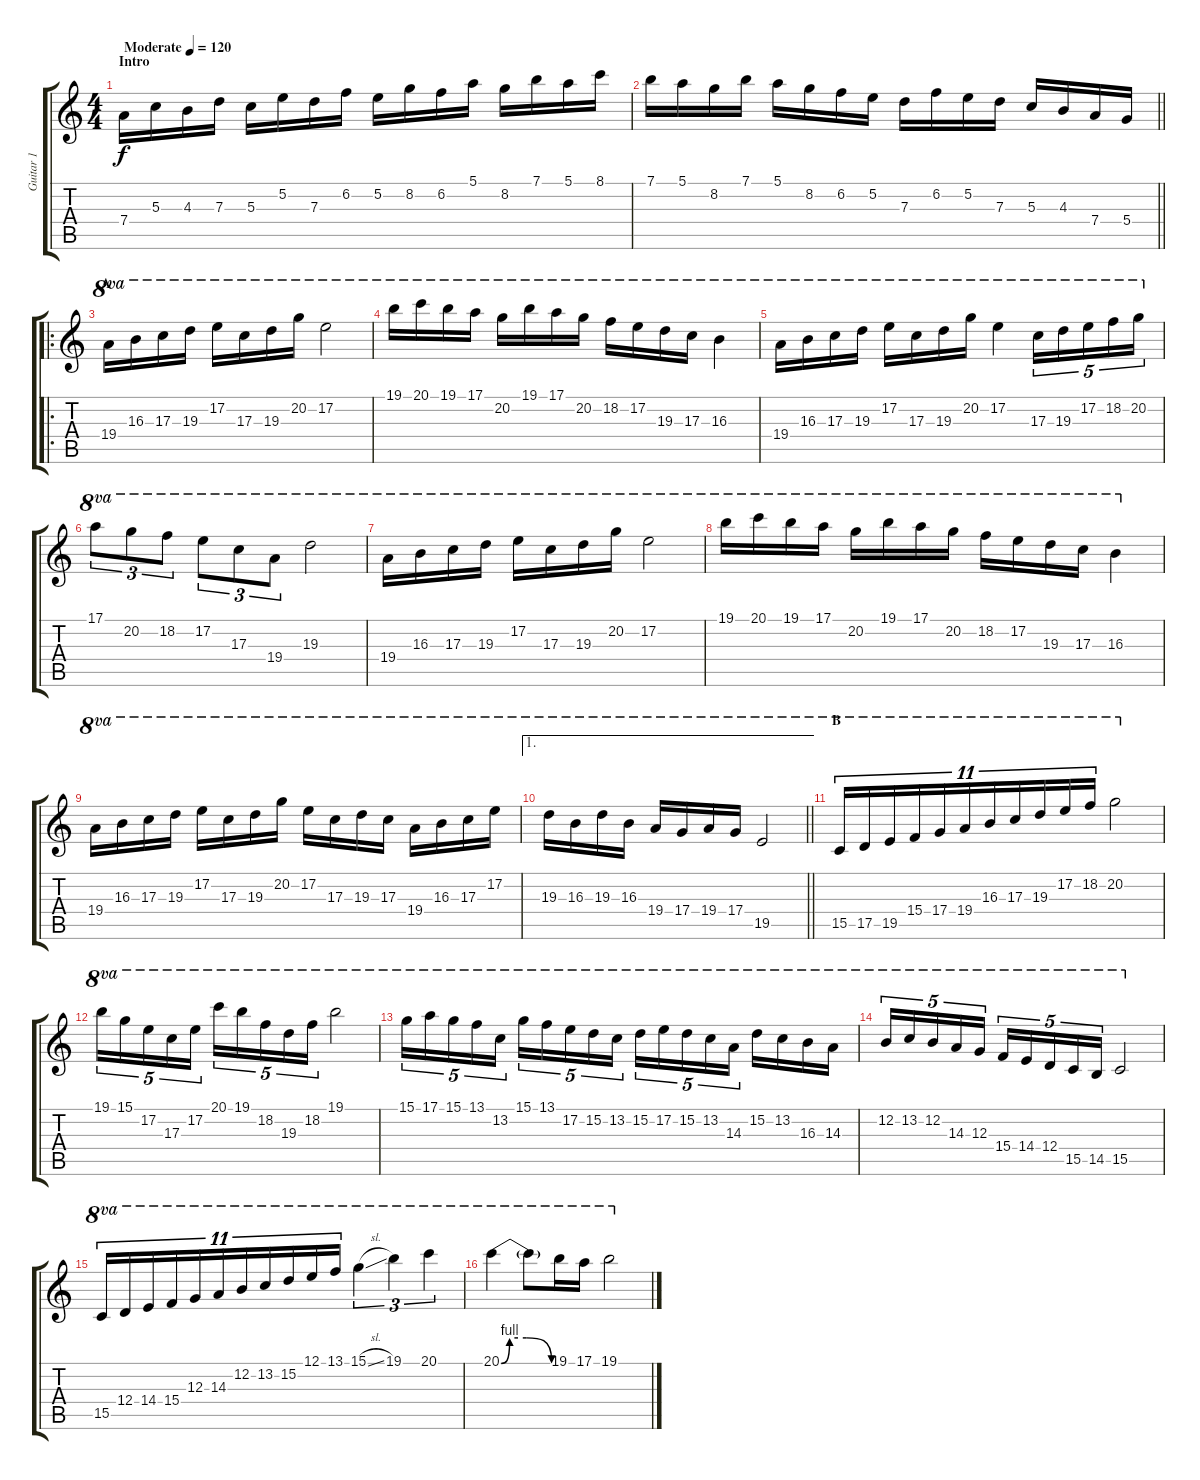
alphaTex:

\track ("Guitar 1" "Guitar 1") {instrument distortionguitar}
\staff {score tabs}
\tuning (E4 B3 G3 D3 A2 E2) {hide}
\ts (4 4)
\section ("" "Intro")
\tempo (120 "Moderate")
\clef g2
\ks c
7.4.16{dy f instrument distortionguitar} 5.3.16 4.3.16 7.3.16 5.3.16 5.2.16 7.3.16 6.2.16 5.2.16 8.2.16 6.2.16 5.1.16 8.2.16 7.1.16 5.1.16 8.1.16 |
\barLineRight lightlight
7.1.16 5.1.16 8.2.16 7.1.16 5.1.16 8.2.16 6.2.16 5.2.16 7.3.16 6.2.16 5.2.16 7.3.16 5.3.16 4.3.16 7.4.16 5.4.16 |
\ro
\section ("" "A")
19.4.16{ot 8va} 16.3.16{ot 8va} 17.3.16{ot 8va} 19.3.16{ot 8va} 17.2.16{ot 8va} 17.3.16{ot 8va} 19.3.16{ot 8va} 20.2.16{ot 8va} 17.2.2{ot 8va} |
19.1.16{ot 8va} 20.1.16{ot 8va} 19.1.16{ot 8va} 17.1.16{ot 8va} 20.2.16{ot 8va} 19.1.16{ot 8va} 17.1.16{ot 8va} 20.2.16{ot 8va} 18.2.16{ot 8va} 17.2.16{ot 8va} 19.3.16{ot 8va} 17.3.16{ot 8va} 16.3.4{ot 8va} |
19.4.16{ot 8va} 16.3.16{ot 8va} 17.3.16{ot 8va} 19.3.16{ot 8va} 17.2.16{ot 8va} 17.3.16{ot 8va} 19.3.16{ot 8va} 20.2.16{ot 8va} 17.2.4{ot 8va} 17.3.16{tu (5 4) ot 8va} 19.3.16{tu (5 4) ot 8va} 17.2.16{tu (5 4) ot 8va} 18.2.16{tu (5 4) ot 8va} 20.2.16{tu (5 4) ot 8va} |
17.1.8{tu (3 2) ot 8va} 20.2.8{tu (3 2) ot 8va} 18.2.8{tu (3 2) ot 8va} 17.2.8{tu (3 2) ot 8va} 17.3.8{tu (3 2) ot 8va} 19.4.8{tu (3 2) ot 8va} 19.3.2{ot 8va} |
19.4.16{ot 8va} 16.3.16{ot 8va} 17.3.16{ot 8va} 19.3.16{ot 8va} 17.2.16{ot 8va} 17.3.16{ot 8va} 19.3.16{ot 8va} 20.2.16{ot 8va} 17.2.2{ot 8va} |
19.1.16{ot 8va} 20.1.16{ot 8va} 19.1.16{ot 8va} 17.1.16{ot 8va} 20.2.16{ot 8va} 19.1.16{ot 8va} 17.1.16{ot 8va} 20.2.16{ot 8va} 18.2.16{ot 8va} 17.2.16{ot 8va} 19.3.16{ot 8va} 17.3.16{ot 8va} 16.3.4{ot 8va} |
19.4.16{ot 8va} 16.3.16{ot 8va} 17.3.16{ot 8va} 19.3.16{ot 8va} 17.2.16{ot 8va} 17.3.16{ot 8va} 19.3.16{ot 8va} 20.2.16{ot 8va} 17.2.16{ot 8va} 17.3.16{ot 8va} 19.3.16{ot 8va} 17.3.16{ot 8va} 19.4.16{ot 8va} 16.3.16{ot 8va} 17.3.16{ot 8va} 17.2.16{ot 8va} |
\ae 1
\barLineRight lightlight
19.3.16{ot 8va} 16.3.16{ot 8va} 19.3.16{ot 8va} 16.3.16{ot 8va} 19.4.16{ot 8va} 17.4.16{ot 8va} 19.4.16{ot 8va} 17.4.16{ot 8va} 19.5.2{ot 8va} |
\section ("" "B")
15.5.16{tu (11 8) ot 8va} 17.5.16{tu (11 8) ot 8va} 19.5.16{tu (11 8) ot 8va} 15.4.16{tu (11 8) ot 8va} 17.4.16{tu (11 8) ot 8va} 19.4.16{tu (11 8) ot 8va} 16.3.16{tu (11 8) ot 8va} 17.3.16{tu (11 8) ot 8va} 19.3.16{tu (11 8) ot 8va} 17.2.16{tu (11 8) ot 8va} 18.2.16{tu (11 8) ot 8va} 20.2.2{ot 8va} |
19.1.16{tu (5 4) ot 8va} 15.1.16{tu (5 4) ot 8va} 17.2.16{tu (5 4) ot 8va} 17.3.16{tu (5 4) ot 8va} 17.2.16{tu (5 4) ot 8va} 20.1.16{tu (5 4) ot 8va} 19.1.16{tu (5 4) ot 8va} 18.2.16{tu (5 4) ot 8va} 19.3.16{tu (5 4) ot 8va} 18.2.16{tu (5 4) ot 8va} 19.1.2{ot 8va} |
15.1.16{tu (5 4) ot 8va} 17.1.16{tu (5 4) ot 8va} 15.1.16{tu (5 4) ot 8va} 13.1.16{tu (5 4) ot 8va} 13.2.16{tu (5 4) ot 8va} 15.1.16{tu (5 4) ot 8va} 13.1.16{tu (5 4) ot 8va} 17.2.16{tu (5 4) ot 8va} 15.2.16{tu (5 4) ot 8va} 13.2.16{tu (5 4) ot 8va} 15.2.16{tu (5 4) ot 8va} 17.2.16{tu (5 4) ot 8va} 15.2.16{tu (5 4) ot 8va} 13.2.16{tu (5 4) ot 8va} 14.3.16{tu (5 4) ot 8va} 15.2.16{ot 8va} 13.2.16{ot 8va} 16.3.16{ot 8va} 14.3.16{ot 8va} |
12.2.16{tu (5 4) ot 8va} 13.2.16{tu (5 4) ot 8va} 12.2.16{tu (5 4) ot 8va} 14.3.16{tu (5 4) ot 8va} 12.3.16{tu (5 4) ot 8va} 15.4.16{tu (5 4) ot 8va} 14.4.16{tu (5 4) ot 8va} 12.4.16{tu (5 4) ot 8va} 15.5.16{tu (5 4) ot 8va} 14.5.16{tu (5 4) ot 8va} 15.5.2{ot 8va} |
15.5.16{tu (11 8) ot 8va} 12.4.16{tu (11 8) ot 8va} 14.4.16{tu (11 8) ot 8va} 15.4.16{tu (11 8) ot 8va} 12.3.16{tu (11 8) ot 8va} 14.3.16{tu (11 8) ot 8va} 12.2.16{tu (11 8) ot 8va} 13.2.16{tu (11 8) ot 8va} 15.2.16{tu (11 8) ot 8va} 12.1.16{tu (11 8) ot 8va} 13.1.16{tu (11 8) ot 8va} 15.1{sl}.4{tu (3 2) ot 8va} 19.1.4{tu (3 2) ot 8va} 20.1.4{tu (3 2) ot 8va} |
20.1{be (custom 0 0 10 4 20 4 30 4 60 0)}.4{ot 8va} 20.1{t}.8{ot 8va} 19.1.16{ot 8va} 17.1.16{ot 8va} 19.1.2{ot 8va}
